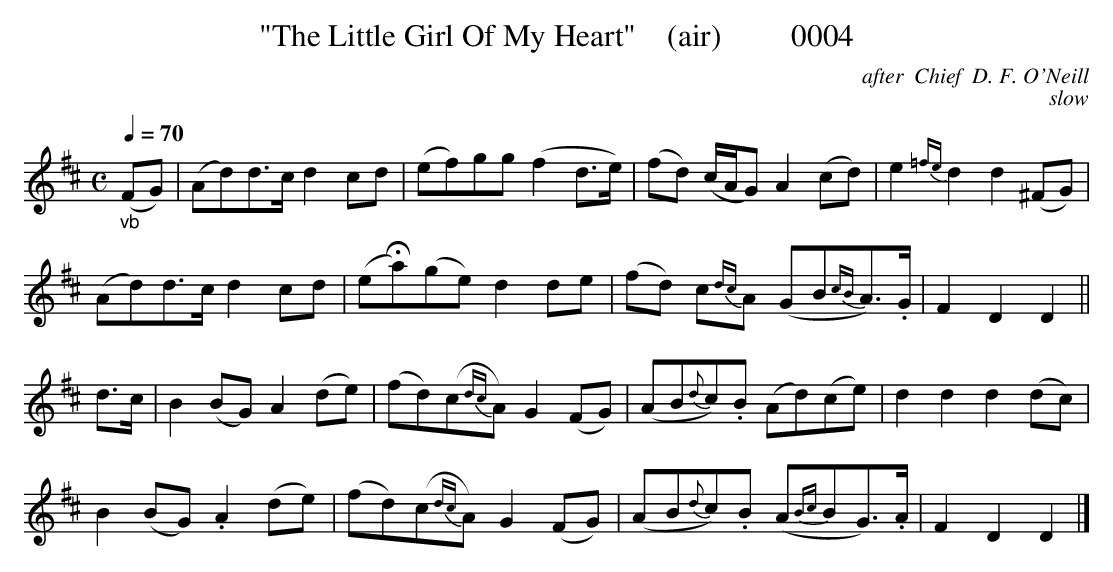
X:1
T: "The Little Girl Of My Heart"    (air)         0004
C:after  Chief  D. F. O'Neill
C:slow
Q:1/4=70
M:C
L:1/8
K:D
"_vb"(FG)|(Ad)d3/2c/2 d2cd|(ef)gg (f2d3/2e/2)|(fd) (c/2A/2G) A2(cd)|e2 {=fe}d2d2(^FG)|
(Ad)d3/2c/2 d2cd|(eHa)(ge) d2de|(fd) c{dc}A (GB{cB}A3/2).G/2|F2D2D2||
d3/2c/2|B2(BG) A2(de)|(fd)(c{dc}A) G2(FG)|(AB{d}c).B (Ad)(ce)|d2d2d2(dc)|
B2(BG) .A2(de)|(fd)(c{dc}A) G2(FG)|(AB{d}c).B (A{Bc}BG3/2).A/2|F2D2D2|]
